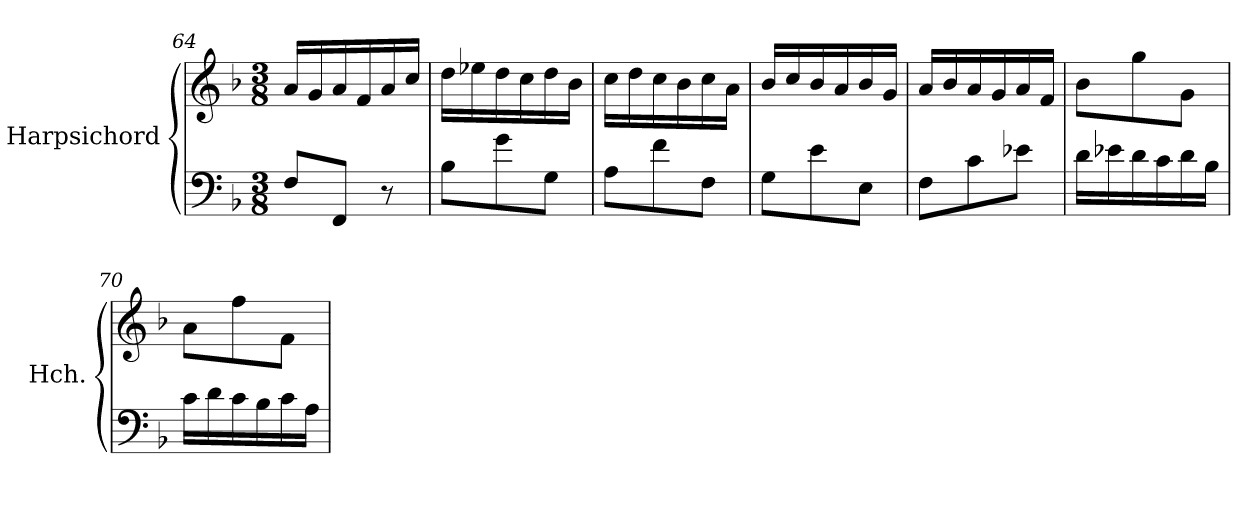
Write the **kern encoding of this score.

**kern	**kern
*part1	*part1
*staff2	*staff1
*I"Harpsichord	*
*I'Hch.	*
*clefF4	*clefG2
*k[b-]	*k[b-]
*M3/8	*M3/8
=64	=64
8F/L	16a/LL
.	16g/
8FF/J	16a/
.	16f/
8r	16a/
.	16cc/JJ
=65	=65
8B-\L	16dd\LL
.	16ee-X\
8g\	16dd\
.	16cc\
8G\J	16dd\
.	16b-\JJ
=66	=66
8A\L	16cc\LL
.	16dd\
8f\	16cc\
.	16b-\
8F\J	16cc\
.	16a\JJ
=67	=67
8G\L	16b-/LL
.	16cc/
8e\	16b-/
.	16a/
8E\J	16b-/
.	16g/JJ
=68	=68
8F\L	16a/LL
.	16b-/
8c\	16a/
.	16g/
8e-X\J	16a/
.	16f/JJ
=69	=69
16d\LL	8b-\L
16e-X\	.
16d\	8gg\
16c\	.
16d\	8g\J
16B-\JJ	.
!!LO:LB:g=z
=70	=70
16c\LL	8a\L
16d\	.
16c\	8ff\
16B-\	.
16c\	8f\J
16A\JJ	.
=	=
*-	*-
